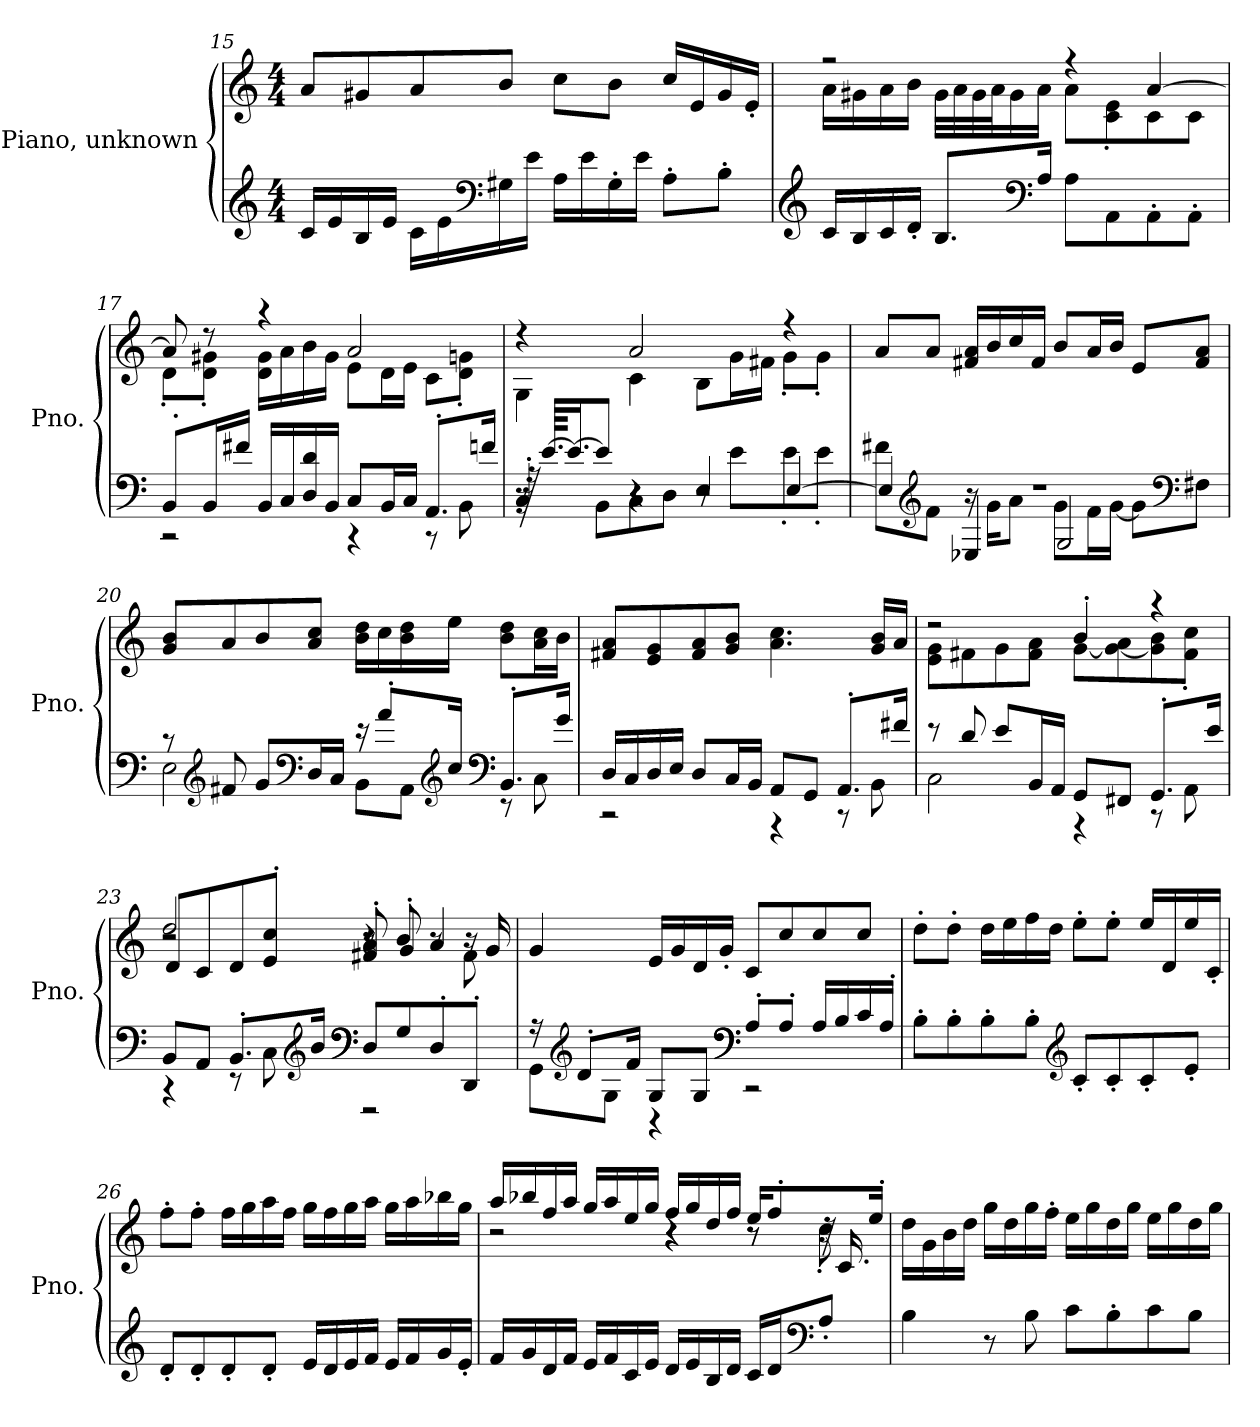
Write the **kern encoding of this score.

**kern	**kern
*part1	*part1
*staff2	*staff1
*I"Piano, unknown	*
*I'Pno.	*
!!LO:LB:g=z
*clefG2	*clefG2
*k[]	*k[]
*M4/4	*M4/4
=15	=15
16c/LL	8a/L
16e/	.
16B/	8g#X/
16e/JJ	.
16c\LL	8a/
16e\	.
*clefF4	*
16G#X\	8b/J
16e\JJ	.
16A\LL	8cc\L
16e\	.
16G#'\	8b\J
16e\JJ	.
8A'\L	16cc/LL
.	16e/
8B'\J	16g#/
.	16e'/JJ
=16	=16
*clefG2	*
*	*^
16c/LL	2r	16a\LL
16B/	.	16g#X\
16c/	.	16a\
16d'/JJ	.	16b\JJ
8.B/L	.	32g#\LLL
.	.	32a\
.	.	32g#\
.	.	32a\J
.	.	16g#\
*clefF4	*	*
16A/Jk	.	16a\JJ
8A\L	4r	8a\L
8AA\	.	8c\' 8e\'
8AA'\	[4a/	8c\
8AA'\J	.	8c\J
!!LO:PB:g=z	!!
=17	=17	=17
*^	*	*
8BB'/L	2r	8a/]	8d'\L
16BB/L	.	8r	8d\' 8g#X\'J
16f#X/JJ	.	.	.
16BB/LL	.	4r	16d\ 16g#\LL
16C/	.	.	16a\
16D/ 16d/	.	.	16b\
16BB/JJ	.	.	16g#\JJ
8C/L	4r	2a/	8e\L
16BB/L	.	.	16d\L
16C/JJ	.	.	16e\JJ
8.AA'/L	8r	.	8c\L
.	8BB\	.	8d\' 8gn\'J
16fn/Jk	.	.	.
=18	=18	=18	=18
*	*^	*	*
128r	8r	4C'/	4r	4G\
[64.e/KKLL	.	.	.	.
16.e/J_	.	.	.	.
8e/J]	8BB\L	.	.	.
4r	8C\	4r	2a/	4c\
.	8D\J	.	.	.
2r	8r	4E/	.	8B\L
.	8e\L	.	.	16g\L
.	.	.	.	16f#X\JJ
.	8e'\	[4E/	4r	8g'\L
.	8e'\J	.	.	8g'\J
*	*	*	*v	*v
!!LO:LB:g=z
=19	=19	=19	=19
1r	8f#X\L	4E/]	8a/L
*clefG2	*	*	*
.	8f#\J	.	8a/J
.	16r	4E-X/	16f#X/ 16a/LL
.	16g\KL	.	16b/
.	8a\J	.	16cc/
.	.	.	16f#/JJ
.	8g\L	2G/	8b/L
.	16f#\L	.	16a/L
.	[16g\JJ	.	16b/JJ
.	8g\L]	.	8e/L
*clefF4	*	*	*
.	8F#X\J	.	8f#/ 8a/J
*	*v	*v	*
=20	=20	=20
8r	2E\	8g/ 8b/L
*clefG2	*	*
8f#X/	.	8a/
8g/L	.	8b/
*clefF4	*	*
16D/L	.	8a/ 8cc/J
16C/JJ	.	.
16r	8BB\L	16b\ 16dd\LL
8a'/L	.	16cc\
.	8AA\J	16b\ 16dd\
*clefG2	*	*
16cc/Jk	.	16ee\JJ
*clefF4	*	*
8.BB'/L	8r	8b\ 8dd\L
.	8C\	16a\ 16cc\L
16g/Jk	.	16b\JJ
!!LO:LB:g=z
=21	=21	=21
16D/LL	2r	8f#X/ 8a/L
16C/	.	.
16D/	.	8e/ 8g/
16E/JJ	.	.
8D/L	.	8f#/ 8a/
16C/L	.	8g/ 8b/J
16BB/JJ	.	.
8AA/L	4r	4.a\ 4.cc\
8GG/J	.	.
8.AA'/L	8r	.
.	8BB\	16g/ 16b/LL
16f#X/Jk	.	16a/JJ
=22	=22	=22
*	*	*^
8r	2C\	2r	8e\ 8g\L
8d/	.	.	8f#X\
8e/L	.	.	8g\
16BB/L	.	.	8f#\ 8a\J
16AA/JJ	.	.	.
8GG/L	4r	4b'/	[8g\L
8FF#X/J	.	.	8g\_ 8a\
8.GG'/L	8r	4r	8g\] 8b\
.	8AA\	.	8f#\' 8cc\'J
16e/Jk	.	.	.
=23	=23	=23	=23
*	*	*	*^
8BB/L	4r	2dd/	2r	8d/L
8AA/J	.	.	.	8c/
8.BB'/L	8r	.	.	8d/
.	8C\	.	.	8e/' 8cc/'J
*clefG2	*	*	*	*
16b/Jk	.	.	.	.
*clefF4	*	*	*	*
8D/L	2r	8r	4r	8f#X/' 8a/'
8G/	.	8b'/	.	4g/
8D'/	.	4a/	8r	.
8DD'/J	.	.	8f#\	16r
.	.	.	.	16g/
*	*	*v	*v	*v
!!LO:LB:g=z
=24	=24	=24
16r	8GG\L	4g/
*clefG2	*	*
8d'/L	.	.
.	8G\J	.
16f/Jk	.	.
8G/L	4r	16e/LL
.	.	16g/
8G/J	.	16d/
.	.	16g'/JJ
*clefF4	*	*
8A'/L	2r	8c/L
8A'/J	.	8cc/
16A/LL	.	8cc/
16B/	.	.
16c/	.	8cc/J
16A'/JJ	.	.
*v	*v	*
=25	=25
8B'\L	8dd'\L
8B'\	8dd'\J
8B'\	16dd\LL
.	16ee\
8B'\J	16ff\
.	16dd\JJ
*clefG2	*
8c'/L	8ee'\L
8c'/	8ee'\J
8c'/	16ee/LL
.	16d/
8e'/J	16ee/
.	16c'/JJ
=26	=26
8d'/L	8ff'\L
8d'/	8ff'\J
8d'/	16ff\LL
.	16gg\
8d'/J	16aa\
.	16ff\JJ
16e/LL	16gg\LL
16d/	16ff\
16e/	16gg\
16f/JJ	16aa\JJ
16e/LL	16gg\LL
16f/	16aa\
16g/	16bb-X\
16e'/JJ	16gg\JJ
!!LO:LB:g=z
=27	=27
*	*^
*	*	*^
16f/LL	16aa/LL	2r	2r
16g/	16bb-X/	.	.
16d/	16ff/	.	.
16f/JJ	16aa/JJ	.	.
16e/LL	16gg/LL	.	.
16f/	16aa/	.	.
16c/	16ee/	.	.
16e/JJ	16gg/JJ	.	.
16d/LL	16ff/LL	4r	4r
16e/	16gg/	.	.
16B/	16dd/	.	.
16d/JJ	16ff/JJ	.	.
16c/LL	16ee/KL	8r	8r
16d/J	8ff'/	.	.
*clefF4	*	*	*
8A'/J	.	8cc'\	32r
.	.	.	16.c/
.	16ee'/Jk	.	.
*	*v	*v	*v
=28	=28
4B\	16dd\LL
.	16g\
.	16b\
.	16dd\JJ
8r	16gg\LL
.	16dd\
8B\	16gg\
.	16ff'\JJ
8c\L	16ee\LL
.	16gg\
8B'\	16dd\
.	16gg\JJ
8c\	16ee\LL
.	16gg\
8B\J	16dd\
.	16gg\JJ
=	=
*-	*-
